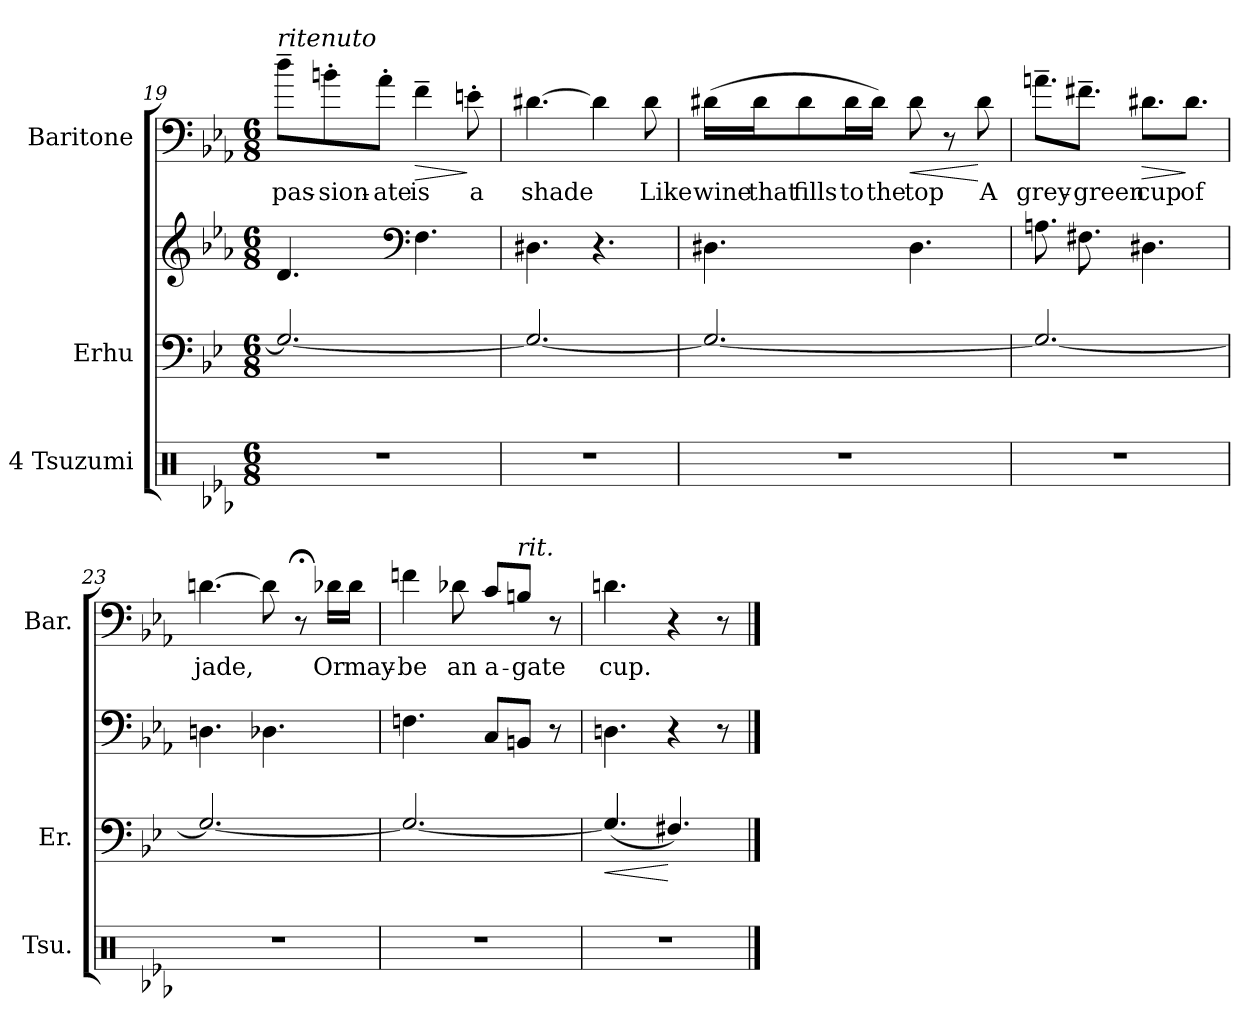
**kern	**kern	**dynam	**kern	**kern	**text	**dynam
*part4	*part3	*part3	*part2	*part1	*part1	*part1
*staff4	*staff3	*staff3	*staff2	*staff1	*staff1	*staff1
*I"4 Tsuzumi	*I"Erhu	*	*	*I"Baritone	*	*
*I'Tsu.	*I'Er.	*	*	*I'Bar.	*	*
*clefX	*clefF4	*	*clefG2	*clefF4	*	*
*	*ITrd4c7	*	*	*ITrd7c12	*	*
*k[b-e-a-]	*k[b-e-a-]	*	*k[b-e-a-]	*k[b-e-a-]	*	*
*c:	*c:	*	*c:	*c:	*	*
*M6/8	*M6/8	*	*M6/8	*M6/8	*	*
=19	=19	=19	=19	=19	=19	=19
!	!	!	!	!LO:TX:a:i:t=ritenuto	!	!
!	!	!	!	!	!LO:LY:b	!
2.r	2.C/_	.	4.d/	8d~>\L	pas-	.
!	!	!	!	!	!LO:LY:b	!
.	.	.	.	8Bn'>\	-sion-	.
!	!	!	!	!	!LO:LY:b	!
.	.	.	.	8A-'>\J	-ate	.
*	*	*	*clefF4	*	*	*
!	!	!	!	!	!LO:LY:b	!LO:HP:b
.	.	.	4.F\	4F~>\	is	>
!	!	!	!	!	!LO:LY:b	!
.	.	.	.	8En'>\	a	]
=20	=20	=20	=20	=20	=20	=20
!	!	!	!	!	!LO:LY:b	!
2.r	2.C/_	.	4.D#X\	[4.D#X\	shade	.
.	.	.	4.r	4D#\]	.	.
!	!	!	!	!	!LO:LY:b	!
.	.	.	.	8D#\	Like	.
!!LO:PB:g=z
=21	=21	=21	=21	=21	=21	=21
!	!	!	!	!	!LO:LY:b	!
2.r	2.C/_	.	4.D#X\	(>16D#X\LL	wine	.
!	!	!	!	!	!LO:LY:b	!
.	.	.	.	16D#\J	that	.
!	!	!	!	!	!LO:LY:b	!
.	.	.	.	8D#\	fills	.
!	!	!	!	!	!LO:LY:b	!
.	.	.	.	16D#\L	to	.
!	!	!	!	!	!LO:LY:b	!
.	.	.	.	16D#\JJ)	the	.
!	!	!	!	!	!LO:LY:b	!LO:HP:b
.	.	.	4.D#\	8D#\	top	<
.	.	.	.	8r	.	.
!	!	!	!	!	!LO:LY:b	!
.	.	.	.	8D#\	A	[
=22	=22	=22	=22	=22	=22	=22
!	!	!	!	!	!LO:LY:b	!
2.r	2.C/_	.	8.An\	8.An~>\L	grey-	.
!	!	!	!	!	!LO:LY:b	!
.	.	.	8.F#X\	8.F#X~>\J	-green	.
!	!	!	!	!	!LO:LY:b	!LO:HP:b
.	.	.	4.D#X\	8.D#X\L	cup	>
!	!	!	!	!	!LO:LY:b	!
.	.	.	.	8.D#\J	of	]
!!LO:LB:g=z
=23	=23	=23	=23	=23	=23	=23
!	!	!	!	!	!LO:LY:b	!
2.r	2.C/_	.	4.Dn\	[4.Dn\	jade,	.
.	.	.	4.D-X\	8D\]	.	.
.	.	.	.	8r;<	.	.
!	!	!	!	!	!LO:LY:b	!
.	.	.	.	16D-X\LL	Or	.
!	!	!	!	!	!LO:LY:b	!
.	.	.	.	16D-\JJ	may-	.
=24	=24	=24	=24	=24	=24	=24
!	!	!	!	!	!LO:LY:b	!
2.r	2.C/_	.	4.Fn\	4Fn\	-be	.
!	!	!	!	!	!LO:LY:b	!
.	.	.	.	8D-X\	an	.
!	!	!	!	!	!LO:LY:b	!
.	.	.	8C/L	8C/L	a-	.
!	!	!	!	!LO:TX:a:i:t=rit.	!	!
!	!	!	!	!	!LO:LY:b	!
.	.	.	8BBn/J	8BBn/J	-gate	.
.	.	.	8r	8r	.	.
=25	=25	=25	=25	=25	=25	=25
!	!	!LO:HP:b	!	!	!	!
!	!	!LO:HP:n=1:b	!	!	!LO:LY:b	!
2.r	(<4.C/]	< >	4.Dn\	4.Dn\	cup.	.
.	4.BBn/)	[	4r	4r	.	.
.	.	.	8r	8r	.	.
.	.	]	.	.	.	.
==	==	==	==	==	==	==
*-	*-	*-	*-	*-	*-	*-
